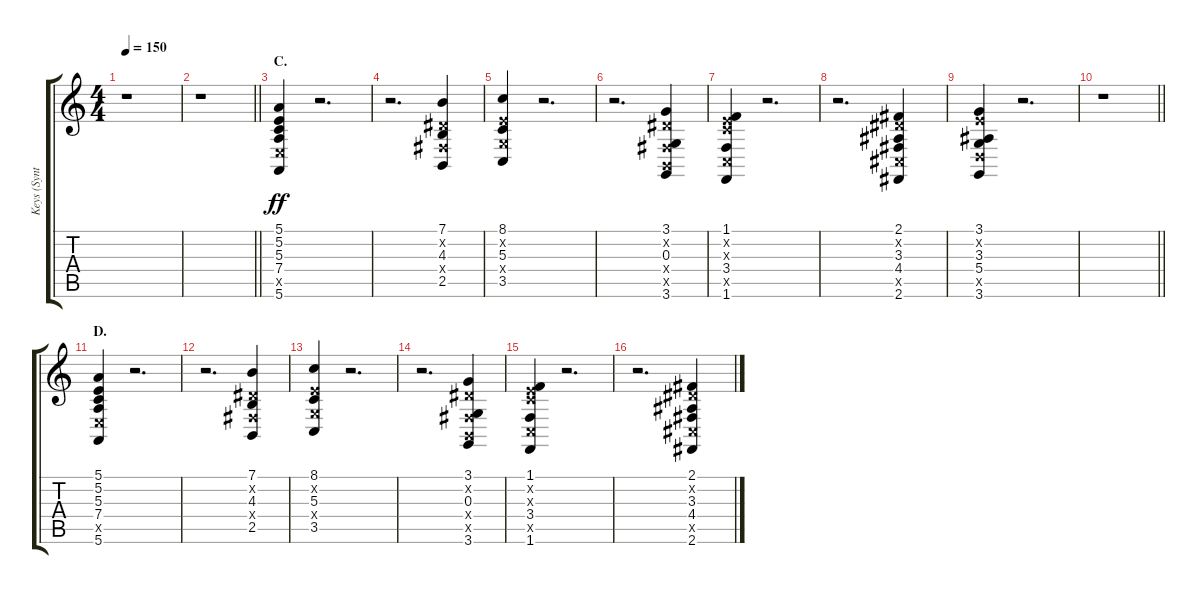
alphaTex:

\track ("Keys (Synth Strings)" "Keys (Synt") {instrument orchestrahit}
\staff {score tabs}
\tuning (E4 B3 G3 D3 A2 E2) {hide}
\ts (4 4)
\tempo 150
\clef g2
\ks c
r.1{dy ff} |
\barLineRight lightlight
r.1 |
\section ("" "C.")
(5.1 5.2 5.3 7.4 7.5{x} 5.6).4 r.2{d} |
r.2{d} (7.1 4.2{x} 4.3 4.4{x} 2.5).4 |
(8.1 5.2{x} 5.3 5.4{x} 3.5).4 r.2{d} |
r.2{d} (3.1 4.2{x} 0.3 4.4{x} 2.5{x} 3.6).4 |
(1.1 5.2{x} 5.3{x} 3.4 3.5{x} 1.6).4 r.2{d} |
r.2{d} (2.1 4.2{x} 3.3 4.4 4.5{x} 2.6).4 |
(3.1 5.2{x} 3.3 5.4 5.5{x} 3.6).4 r.2{d} |
\barLineRight lightlight
r.1 |
\section ("" "D.")
(5.1 5.2 5.3 7.4 7.5{x} 5.6).4 r.2{d} |
r.2{d} (7.1 4.2{x} 4.3 4.4{x} 2.5).4 |
(8.1 5.2{x} 5.3 5.4{x} 3.5).4 r.2{d} |
r.2{d} (3.1 4.2{x} 0.3 4.4{x} 2.5{x} 3.6).4 |
(1.1 5.2{x} 5.3{x} 3.4 3.5{x} 1.6).4 r.2{d} |
r.2{d} (2.1 4.2{x} 3.3 4.4 4.5{x} 2.6).4
